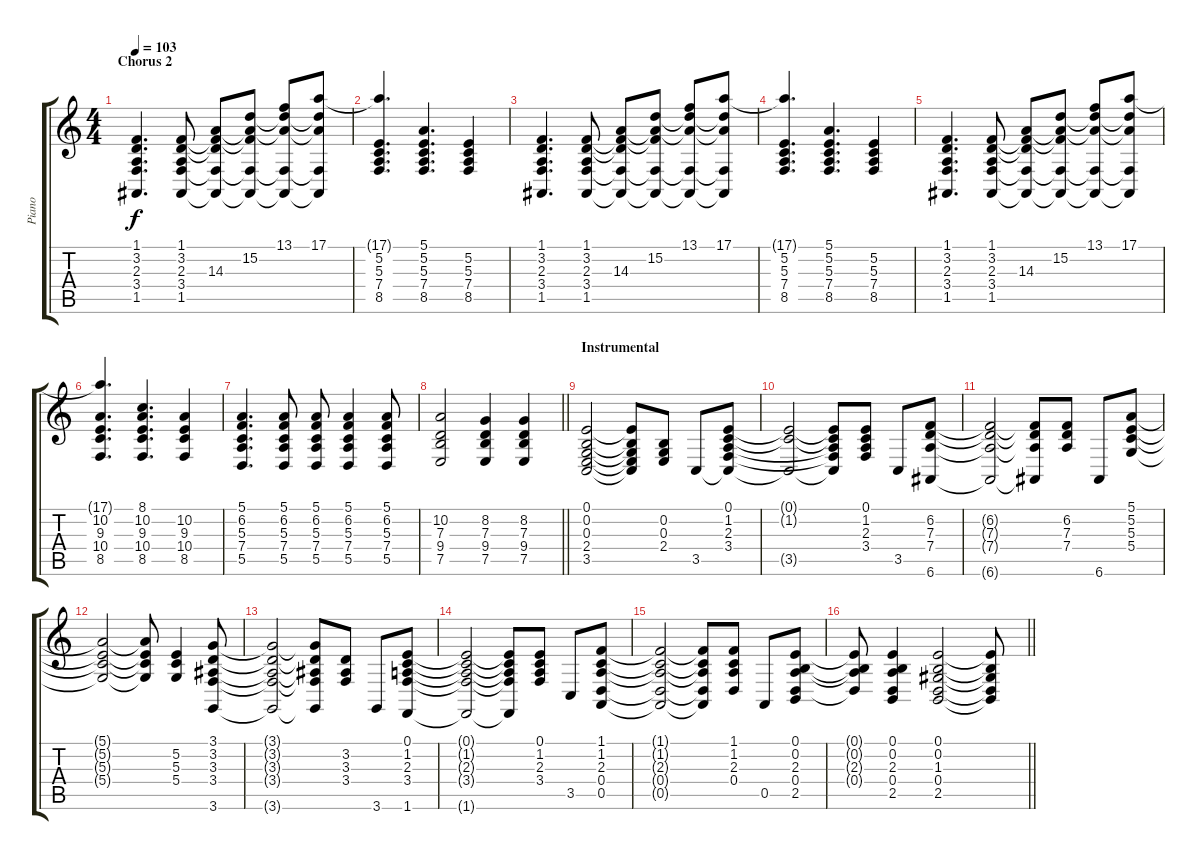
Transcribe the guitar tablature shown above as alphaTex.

\track ("Piano" "Piano") {instrument acousticgrandpiano}
\staff {score tabs}
\tuning (E4 B3 G3 D3 A2 E2) {hide}
\ts (4 4)
\section ("" "Chorus 2")
\tempo 103
\clef g2
\ks c
(1.1 3.2 2.3 3.4 1.5).4{d dy f} (1.1 3.2 2.3 3.4 1.5).8 (1.1{t} 3.2{t} 14.3 3.4{t} 1.5{t}).8 (1.1{t} 15.2 14.3{t} 3.4{t} 1.5{t}).8 (13.1 15.2{t} 14.3{t} 3.4{t} 1.5{t}).8 (17.1 15.2{t} 14.3{t} 3.4{t} 1.5{t}).8 |
(17.1{t} 5.2 5.3 7.4 8.5).4{d} (5.1 5.2 5.3 7.4 8.5).4{d} (5.2 5.3 7.4 8.5).4 |
(1.1 3.2 2.3 3.4 1.5).4{d} (1.1 3.2 2.3 3.4 1.5).8 (1.1{t} 3.2{t} 14.3 3.4{t} 1.5{t}).8 (1.1{t} 15.2 14.3{t} 3.4{t} 1.5{t}).8 (13.1 15.2{t} 14.3{t} 3.4{t} 1.5{t}).8 (17.1 15.2{t} 14.3{t} 3.4{t} 1.5{t}).8 |
(17.1{t} 5.2 5.3 7.4 8.5).4{d} (5.1 5.2 5.3 7.4 8.5).4{d} (5.2 5.3 7.4 8.5).4 |
(1.1 3.2 2.3 3.4 1.5).4{d} (1.1 3.2 2.3 3.4 1.5).8 (1.1{t} 3.2{t} 14.3 3.4{t} 1.5{t}).8 (1.1{t} 15.2 14.3{t} 3.4{t} 1.5{t}).8 (13.1 15.2{t} 14.3{t} 3.4{t} 1.5{t}).8 (17.1 15.2{t} 14.3{t} 3.4{t} 1.5{t}).8 |
(17.1{t} 10.2 9.3 10.4 8.5).4{d} (8.1 10.2 9.3 10.4 8.5).4{d} (10.2 9.3 10.4 8.5).4 |
(5.1 6.2 5.3 7.4 5.5).4{d} (5.1 6.2 5.3 7.4 5.5).8 (5.1 6.2 5.3 7.4 5.5).8 (5.1 6.2 5.3 7.4 5.5).4 (5.1 6.2 5.3 7.4 5.5).8 |
\barLineRight lightlight
(10.2 7.3 9.4 7.5).2 (8.2 7.3 9.4 7.5).4 (8.2 7.3 9.4 7.5).4 |
\section ("" "Instrumental")
(0.1 0.2 0.3 2.4 3.5).2 (0.1{t} 0.2{t} 0.3{t} 2.4{t} 3.5{t}).8 (0.2 0.3 2.4).8 3.5.8 (0.1 1.2 2.3 3.4 3.5{t}).8 |
(0.1{t} 1.2{t} 3.5{t}).2 (0.1{t} 1.2{t} 2.3{t} 3.4{t} 3.5{t}).8 (0.1 1.2 2.3 3.4).8 3.5.8 (6.2 7.3 7.4 6.6).8 |
(6.2{t} 7.3{t} 7.4{t} 6.6{t}).2 (6.2{t} 7.3{t} 7.4{t} 6.6{t}).8 (6.2 7.3 7.4).8 6.6.8 (5.1 5.2 5.3 5.4).8 |
(5.1{t} 5.2{t} 5.3{t} 5.4{t}).2 (5.1{t} 5.2{t} 5.3{t} 5.4{t}).8 (5.2 5.3 5.4).4 (3.1 3.2 3.3 3.4 3.6).8 |
(3.1{t} 3.2{t} 3.3{t} 3.4{t} 3.6{t}).2 (3.1{t} 3.2{t} 3.3{t} 3.4{t} 3.6{t}).8 (3.2 3.3 3.4).8 3.6.8 (0.1 1.2 2.3 3.4 1.6).8 |
(0.1{t} 1.2{t} 2.3{t} 3.4{t} 1.6{t}).2 (0.1{t} 1.2{t} 2.3{t} 3.4{t} 1.6{t}).8 (0.1 1.2 2.3 3.4).8 3.5.8 (1.1 1.2 2.3 0.4 0.5).8 |
(1.1{t} 1.2{t} 2.3{t} 0.4{t} 0.5{t}).2 (1.1{t} 1.2{t} 2.3{t} 0.4{t} 0.5{t}).8 (1.1 1.2 2.3 0.4).8 0.5.8 (0.1 0.2 2.3 0.4 2.5).8 |
\barLineRight lightlight
(0.1{t} 0.2{t} 2.3{t} 0.4{t}).8 (0.1 0.2 2.3 0.4 2.5).4 (0.1 0.2 1.3 0.4 2.5).2 (0.1{t} 0.2{t} 1.3{t} 0.4{t} 2.5{t}).8
